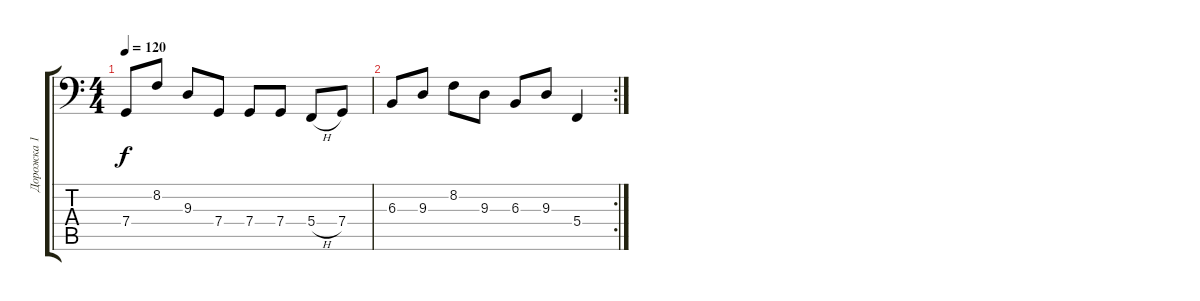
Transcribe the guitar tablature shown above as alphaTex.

\track ("Дорожка 1" "Дорожка 1") {instrument lead1square}
\staff {score tabs}
\tuning (D3 A2 F2 C2 G1 D1) {hide}
\ts (4 4)
\tempo 120
\clef f4
\ks c
7.4.8{dy f} 8.2.8 9.3.8 7.4.8 7.4.8 7.4.8 5.4{h}.8 7.4.8 |
\rc 2
6.3.8 9.3.8 8.2.8 9.3.8 6.3.8 9.3.8 5.4.4
